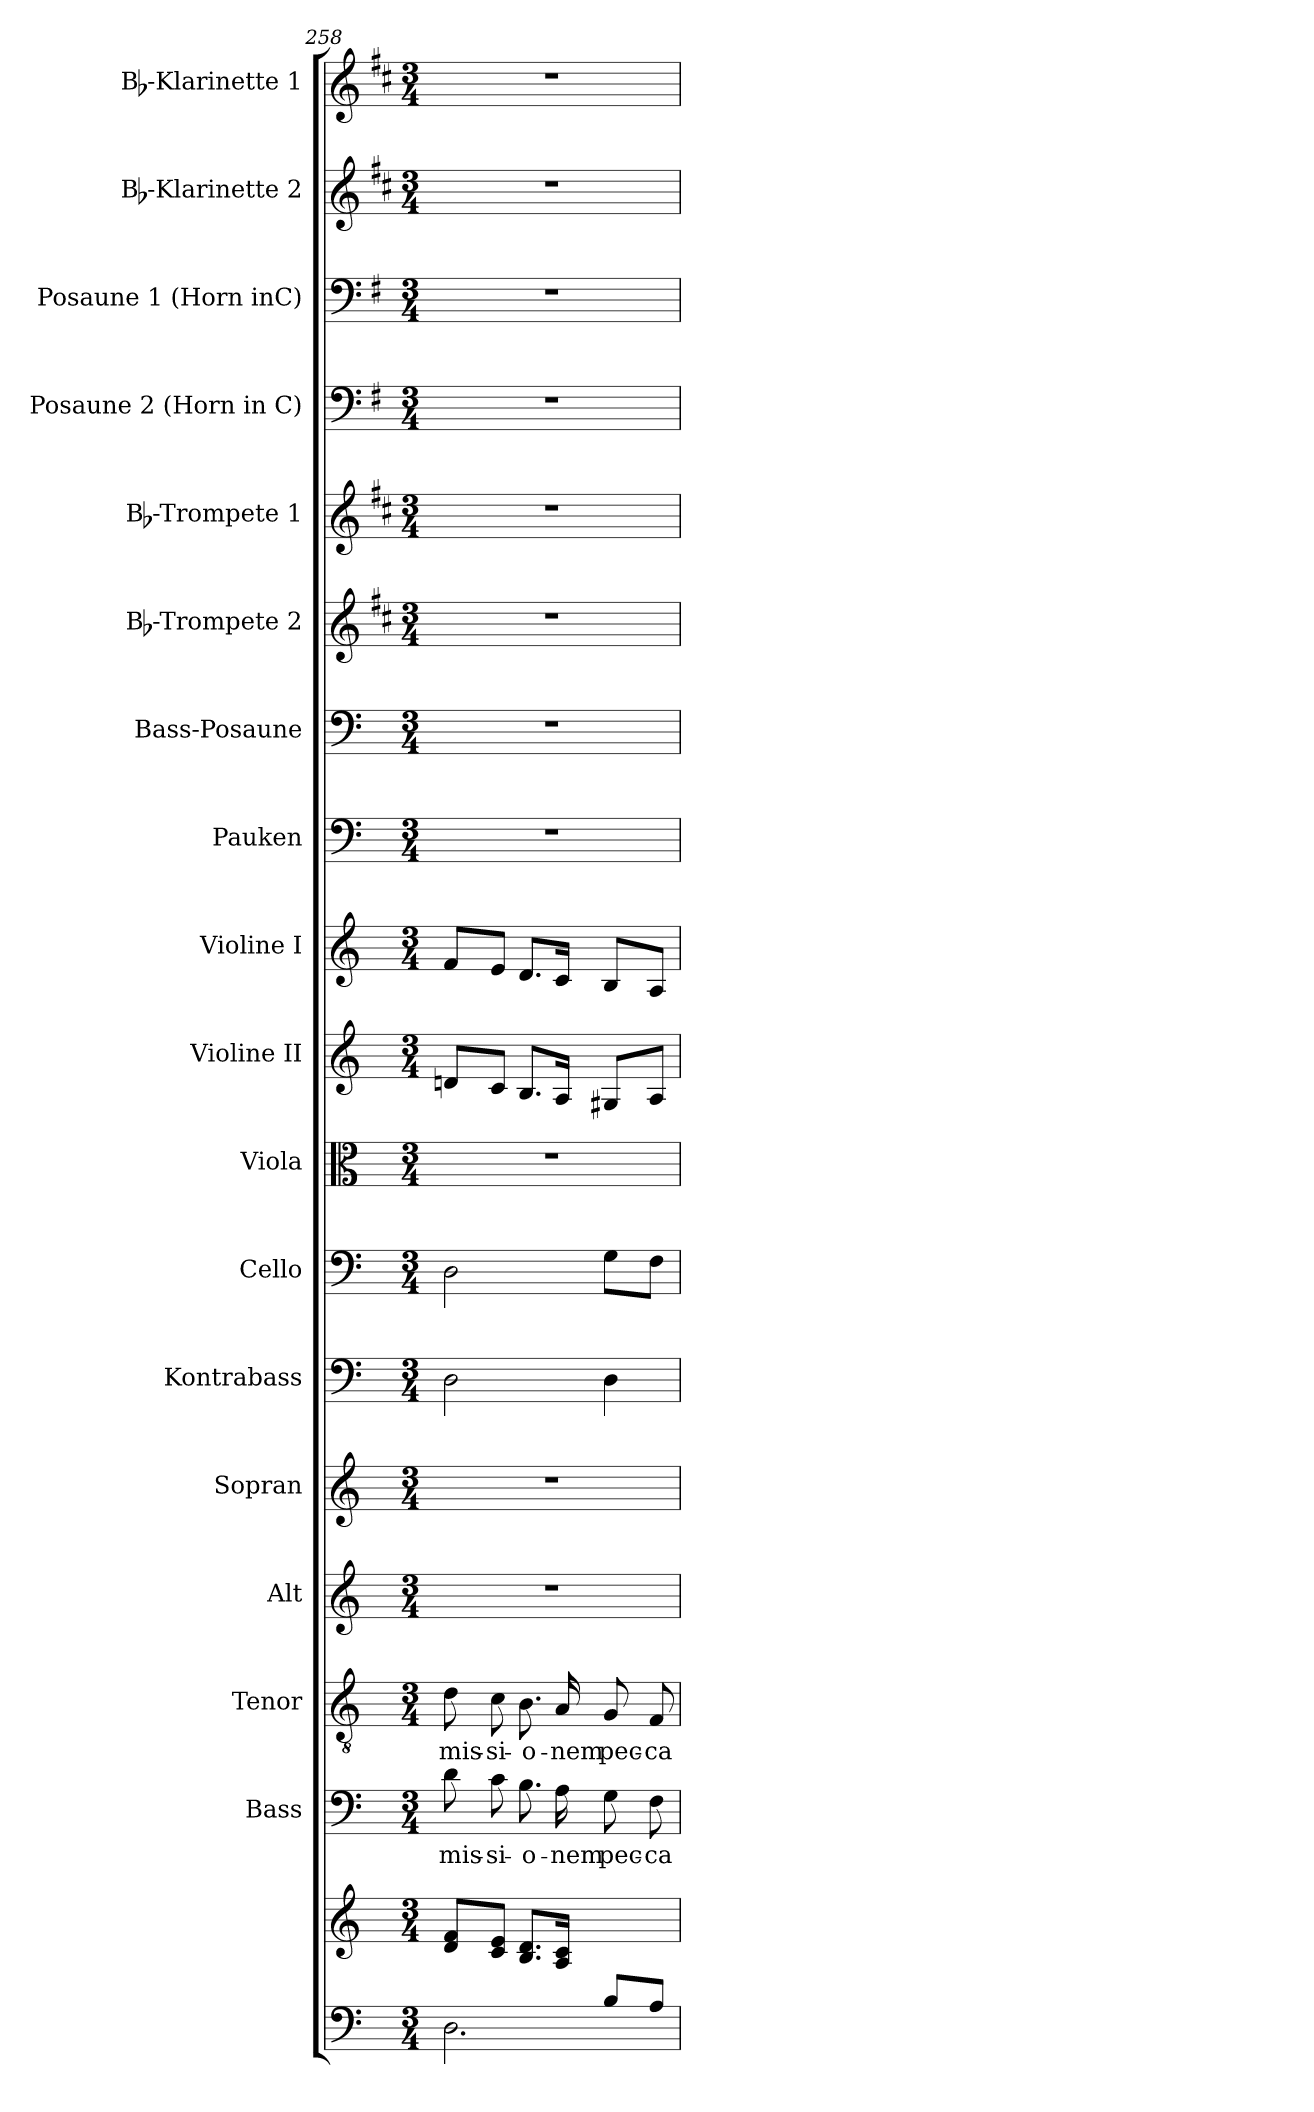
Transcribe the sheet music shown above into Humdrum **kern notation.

**kern	**kern	**kern	**text	**kern	**text	**kern	**kern	**kern	**kern	**kern	**kern	**kern	**kern	**kern	**kern	**kern	**kern	**kern	**kern	**kern
*part18	*part18	*part17	*part17	*part16	*part16	*part15	*part14	*part13	*part12	*part11	*part10	*part9	*part8	*part7	*part6	*part5	*part4	*part3	*part2	*part1
*staff19	*staff18	*staff17	*staff17	*staff16	*staff16	*staff15	*staff14	*staff13	*staff12	*staff11	*staff10	*staff9	*staff8	*staff7	*staff6	*staff5	*staff4	*staff3	*staff2	*staff1
*	*	*I"Bass	*	*I"Tenor	*	*I"Alt	*I"Sopran	*I"Kontrabass	*I"Cello	*I"Viola	*I"Violine II	*I"Violine I	*I"Pauken	*I"Bass-Posaune	*I"Bb-Trompete 2	*I"Bb-Trompete 1	*I"Posaune 2 (Horn in C)	*I"Posaune 1 (Horn inC)	*I"Bb-Klarinette 2	*I"Bb-Klarinette 1
*	*	*I'B.	*	*I'T.	*	*I'A.	*I'S.	*I'Kb.	*	*I'Vla.	*I'Vl. II	*I'Vl. I	*I'Pk.	*I'B-Pos.	*I'Bb Trp. 2	*I'Bb Trp. 1	*I'Pos. 2	*I'Pos. 1	*I'Bb Kl. 2	*I'Bb Kl. 1
*clefF4	*clefG2	*clefF4	*	*clefGv2	*	*clefG2	*clefG2	*clefF4	*clefF4	*clefC3	*clefG2	*clefG2	*clefF4	*clefF4	*clefG2	*clefG2	*clefF4	*clefF4	*clefG2	*clefG2
*	*	*	*	*	*	*	*	*ITrd7c12	*	*	*	*	*	*	*ITrd1c2	*ITrd1c2	*ITrd4c7	*ITrd4c7	*ITrd1c2	*ITrd1c2
*k[]	*k[]	*k[]	*	*k[]	*	*k[]	*k[]	*k[]	*k[]	*k[]	*k[]	*k[]	*k[]	*k[]	*k[]	*k[]	*k[]	*k[]	*k[]	*k[]
*C:	*C:	*C:	*	*C:	*	*C:	*C:	*C:	*C:	*C:	*C:	*C:	*C:	*C:	*C:	*C:	*C:	*C:	*C:	*C:
*M3/4	*M3/4	*M3/4	*	*M3/4	*	*M3/4	*M3/4	*M3/4	*M3/4	*M3/4	*M3/4	*M3/4	*M3/4	*M3/4	*M3/4	*M3/4	*M3/4	*M3/4	*M3/4	*M3/4
=258	=258	=258	=258	=258	=258	=258	=258	=258	=258	=258	=258	=258	=258	=258	=258	=258	=258	=258	=258	=258
*^	*	*	*	*	*	*	*	*	*	*	*	*	*	*	*	*	*	*	*	*
!	!	!	!	!LO:LY:b	!	!LO:LY:b	!	!	!	!	!	!	!	!	!	!	!	!	!	!	!
2ryy	2.D\	8d/ 8f/L	8d\	-mis-	8d\	-mis-	2.r	2.r	2DD\	2D\	2.r	8dn/L	8f/L	2.r	2.r	2.r	2.r	2.r	2.r	2.r	2.r
!	!	!	!	!LO:LY:b	!	!LO:LY:b	!	!	!	!	!	!	!	!	!	!	!	!	!	!	!
.	.	8c/ 8e/J	8c\	-si-	8c\	-si-	.	.	.	.	.	8c/J	8e/J	.	.	.	.	.	.	.	.
!	!	!	!	!LO:LY:b	!	!LO:LY:b	!	!	!	!	!	!	!	!	!	!	!	!	!	!	!
.	.	8.B/ 8.d/L	8.B\	-o-	8.B\	-o-	.	.	.	.	.	8.B/L	8.d/L	.	.	.	.	.	.	.	.
!	!	!	!	!LO:LY:b	!	!LO:LY:b	!	!	!	!	!	!	!	!	!	!	!	!	!	!	!
.	.	16A/ 16c/Jk	16A\	-nem	16A/	-nem	.	.	.	.	.	16A/Jk	16c/Jk	.	.	.	.	.	.	.	.
!	!	!	!	!LO:LY:b	!	!LO:LY:b	!	!	!	!	!	!	!	!	!	!	!	!	!	!	!
8B/L	.	4ryy	8G\	pec-	8G/	pec-	.	.	4DD\	8G\L	.	8G#X/L	8B/L	.	.	.	.	.	.	.	.
!	!	!	!	!LO:LY:b	!	!LO:LY:b	!	!	!	!	!	!	!	!	!	!	!	!	!	!	!
8A/J	.	.	8F\	-ca-	8F/	-ca-	.	.	.	8F\J	.	8A/J	8A/J	.	.	.	.	.	.	.	.
*v	*v	*	*	*	*	*	*	*	*	*	*	*	*	*	*	*	*	*	*	*	*
=	=	=	=	=	=	=	=	=	=	=	=	=	=	=	=	=	=	=	=	=
*-	*-	*-	*-	*-	*-	*-	*-	*-	*-	*-	*-	*-	*-	*-	*-	*-	*-	*-	*-	*-
